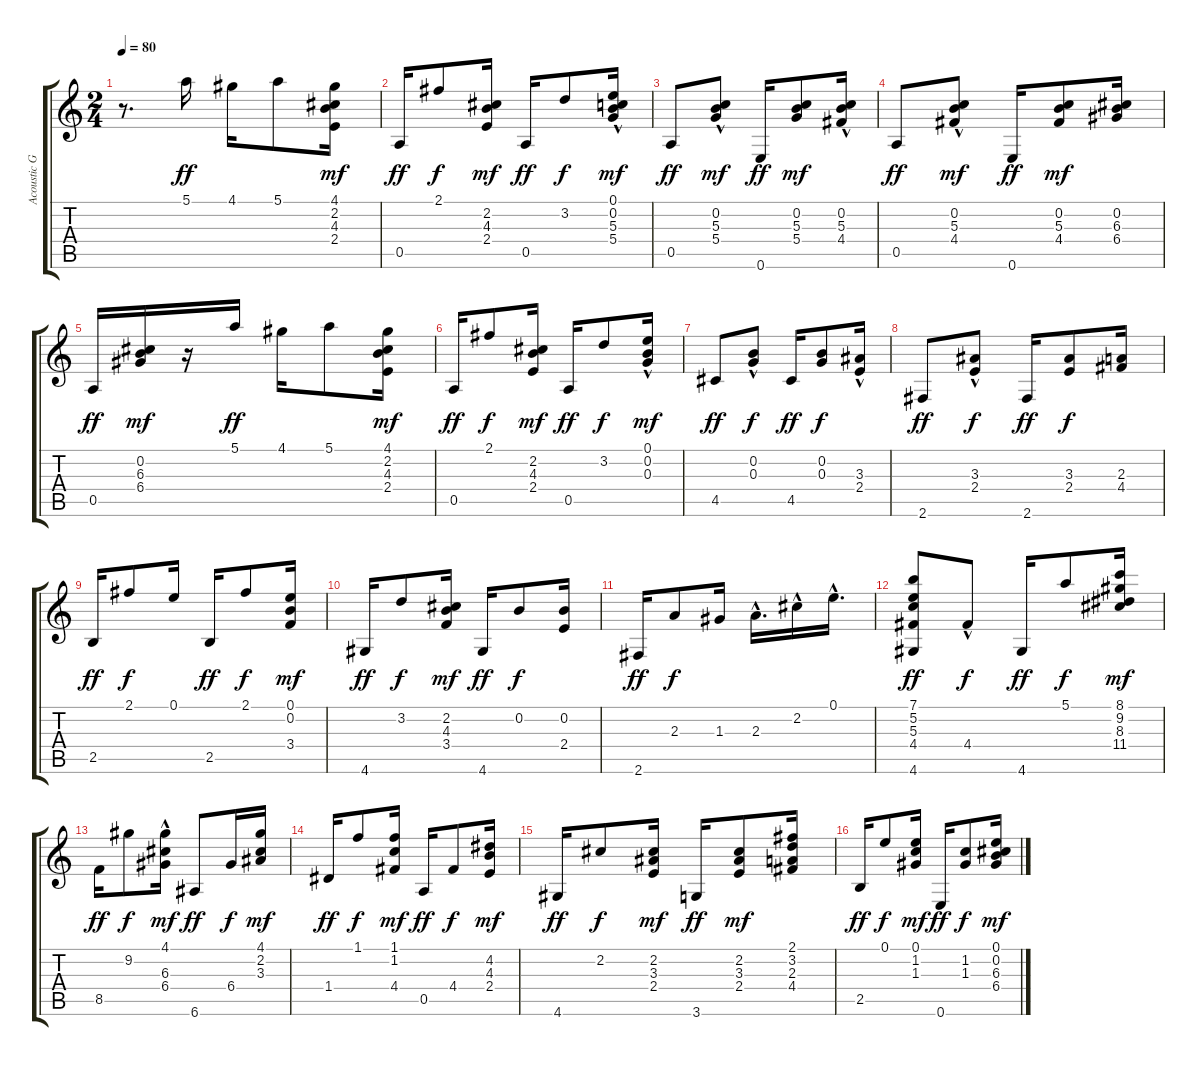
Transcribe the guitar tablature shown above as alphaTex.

\track ("Acoustic Guitar" "Acoustic G") {instrument acousticguitarnylon}
\staff {score tabs}
\tuning (E4 B3 G3 D3 A2 E2) {hide}
\ts (2 4)
\tempo 80
\clef g2
\ks c
r.8{d dy ff instrument acousticguitarnylon} 5.1.16 4.1.16 5.1.8 (4.1 2.2 4.3 2.4).16{dy mf} |
0.5.16{dy ff} 2.1.8{dy f} (2.2 4.3 2.4).16{dy mf} 0.5.16{dy ff} 3.2.8{dy f} (0.1 0.2{hac} 5.3{hac} 5.4{hac}).16{dy mf} |
0.5.8{dy ff} (0.2{hac} 5.3{hac} 5.4{hac}).8{dy mf} 0.6.16{dy ff} (0.2 5.3 5.4).8{dy mf} (0.2{hac} 5.3{hac} 4.4{hac}).16 |
0.5.8{dy ff} (0.2{hac} 5.3{hac} 4.4{hac}).8{dy mf} 0.6.16{dy ff} (0.2 5.3 4.4).8{dy mf} (0.2 6.3 6.4).16 |
0.5.16{dy ff} (0.2 6.3 6.4).16{dy mf} r.16 5.1.16{dy ff} 4.1.16 5.1.8 (4.1 2.2 4.3 2.4).16{dy mf} |
0.5.16{dy ff} 2.1.8{dy f} (2.2 4.3 2.4).16{dy mf} 0.5.16{dy ff} 3.2.8{dy f} (0.1 0.2{hac} 0.3{hac}).16{dy mf} |
4.5.8{dy ff} (0.2{hac} 0.3{hac}).8{dy f} 4.5.16{dy ff} (0.2 0.3).8{dy f} (3.3{hac} 2.4{hac}).16 |
2.6.8{dy ff} (3.3{hac} 2.4{hac}).8{dy f} 2.6.16{dy ff} (3.3 2.4).8{dy f} (2.3 4.4).16 |
2.5.16{dy ff} 2.1.8{dy f} 0.1.16 2.5.16{dy ff} 2.1.8{dy f} (0.1 0.2 3.4).16{dy mf} |
4.6.16{dy ff} 3.2.8{dy f} (2.2 4.3 3.4).16{dy mf} 4.6.16{dy ff} 0.2.8{dy f} (0.2 2.4).16 |
2.6.16{dy ff} 2.3.8{dy f} 1.3.16 2.3{hac}.16{d} 2.2{hac}.16 0.1{hac}.16{d} |
(7.1 5.2 5.3 4.4 4.6).8{dy ff} 4.4{hac}.8{dy f} 4.6.16{dy ff} 5.1.8{dy f} (8.1 9.2 8.3 11.4).16{dy mf} |
8.5.16{dy ff} 9.2.8{dy f} (4.1 6.3 6.4{hac}).16{dy mf} 6.6.8{dy ff} 6.4.16{dy f} (4.1 2.2 3.3).16{dy mf} |
1.4.16{dy ff} 1.1.8{dy f} (1.1 1.2 4.4).16{dy mf} 0.5.16{dy ff} 4.4.8{dy f} (4.2 4.3 2.4).16{dy mf} |
4.6.16{dy ff} 2.2.8{dy f} (2.2 3.3 2.4).16{dy mf} 3.6.16{dy ff} (2.2 3.3 2.4).8{dy mf} (2.1 3.2 2.3 4.4).16 |
2.5.16{dy ff} 0.1.8{dy f} (0.1 1.2 1.3).16{dy mf} 0.6.16{dy ff} (1.2 1.3).8{dy f} (0.1 0.2 6.3 6.4).16{dy mf}
